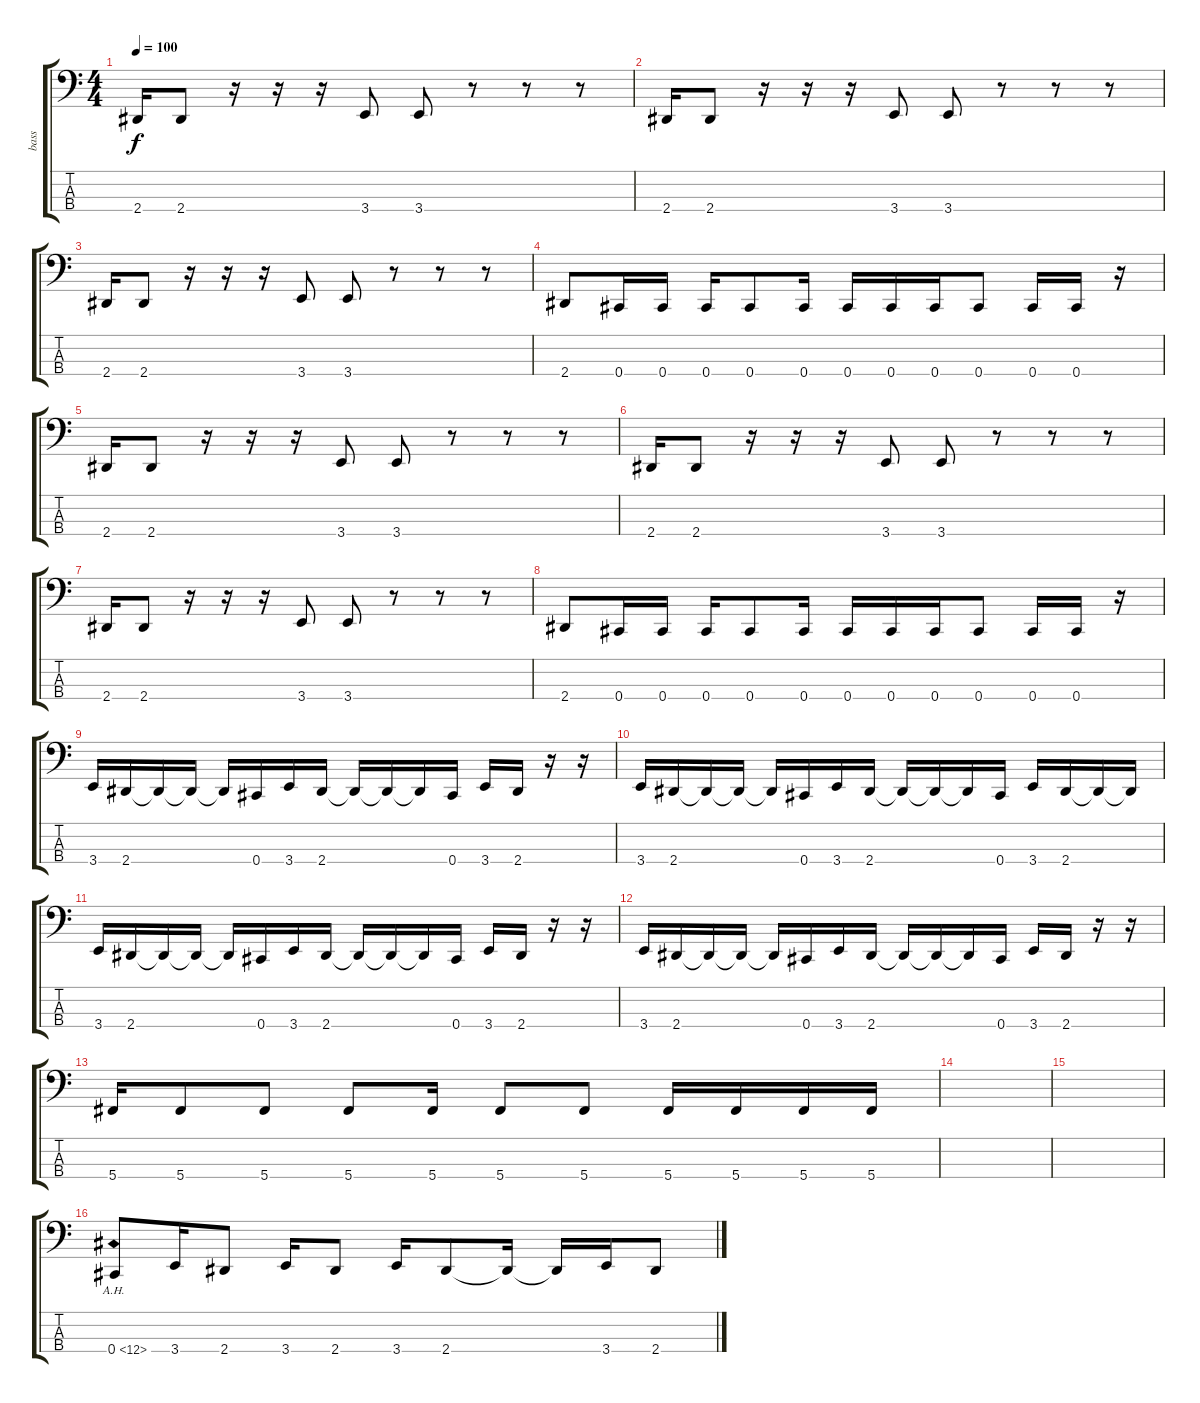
\track ("bass" "bass") {instrument electricbasspick}
\staff {score tabs}
\tuning (Gb2 Db2 Ab1 Db1) {hide}
\ts (4 4)
\tempo 100
\clef f4
\ks c
2.4.16{dy f} 2.4.8 r.16 r.16 r.16 3.4.8 3.4.8 r.8 r.8 r.8 |
2.4.16 2.4.8 r.16 r.16 r.16 3.4.8 3.4.8 r.8 r.8 r.8 |
2.4.16 2.4.8 r.16 r.16 r.16 3.4.8 3.4.8 r.8 r.8 r.8 |
2.4.8 0.4.16 0.4.16 0.4.16 0.4.8 0.4.16 0.4.16 0.4.16 0.4.16 0.4.8 0.4.16 0.4.16 r.16 |
2.4.16 2.4.8 r.16 r.16 r.16 3.4.8 3.4.8 r.8 r.8 r.8 |
2.4.16 2.4.8 r.16 r.16 r.16 3.4.8 3.4.8 r.8 r.8 r.8 |
2.4.16 2.4.8 r.16 r.16 r.16 3.4.8 3.4.8 r.8 r.8 r.8 |
2.4.8 0.4.16 0.4.16 0.4.16 0.4.8 0.4.16 0.4.16 0.4.16 0.4.16 0.4.8 0.4.16 0.4.16 r.16 |
3.4.16 2.4.16 2.4{t}.16 2.4{t}.16 2.4{t}.16 0.4.16 3.4.16 2.4.16 2.4{t}.16 2.4{t}.16 2.4{t}.16 0.4.16 3.4.16 2.4.16 r.16 r.16 |
3.4.16 2.4.16 2.4{t}.16 2.4{t}.16 2.4{t}.16 0.4.16 3.4.16 2.4.16 2.4{t}.16 2.4{t}.16 2.4{t}.16 0.4.16 3.4.16 2.4.16 2.4{t}.16 2.4{t}.16 |
3.4.16 2.4.16 2.4{t}.16 2.4{t}.16 2.4{t}.16 0.4.16 3.4.16 2.4.16 2.4{t}.16 2.4{t}.16 2.4{t}.16 0.4.16 3.4.16 2.4.16 r.16 r.16 |
3.4.16 2.4.16 2.4{t}.16 2.4{t}.16 2.4{t}.16 0.4.16 3.4.16 2.4.16 2.4{t}.16 2.4{t}.16 2.4{t}.16 0.4.16 3.4.16 2.4.16 r.16 r.16 |
5.4.16 5.4.8 5.4.8 5.4.8 5.4.16 5.4.8 5.4.8 5.4.16 5.4.16 5.4.16 5.4.16 |
|
|
0.4{ah 12}.8 3.4.16 2.4.8 3.4.16 2.4.8 3.4.16 2.4.8 2.4{t}.16 2.4{t}.16 3.4.16 2.4.8
